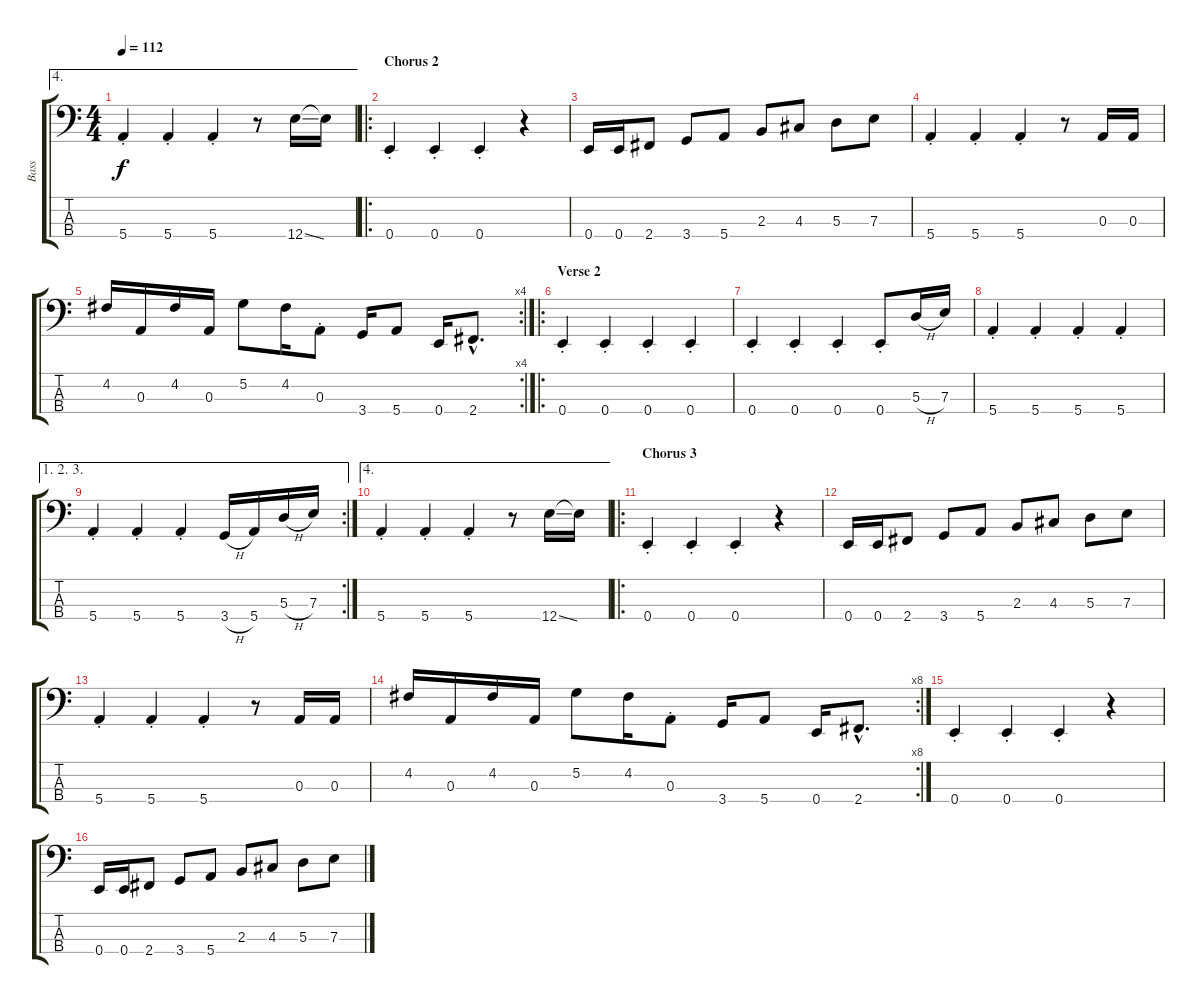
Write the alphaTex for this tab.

\track ("Bass" "Bass") {instrument electricbassfinger}
\staff {score tabs}
\tuning (G2 D2 A1 E1) {hide}
\ae 4
\ts (4 4)
\tempo 112
\clef f4
\ks c
5.4{st}.4{dy f} 5.4{st}.4 5.4{st}.4 r.8 12.4{ss}.16 12.4{t}.16 |
\ro
\section ("" "Chorus 2")
0.4{st}.4 0.4{st}.4 0.4{st}.4 r.4 |
0.4.16 0.4.16 2.4.8 3.4.8 5.4.8 2.3.8 4.3.8 5.3.8 7.3.8 |
5.4{st}.4 5.4{st}.4 5.4{st}.4 r.8 0.3.16 0.3.16 |
\rc 4
4.2.16 0.3.16 4.2.16 0.3.16 5.2.8 4.2.16 0.3{st}.8 3.4.16 5.4.8 0.4.16 2.4{hac}.8{d} |
\ro
\section ("" "Verse 2")
0.4{st}.4 0.4{st}.4 0.4{st}.4 0.4{st}.4 |
0.4{st}.4 0.4{st}.4 0.4{st}.4 0.4{st}.8 5.3{h}.16 7.3.16 |
5.4{st}.4 5.4{st}.4 5.4{st}.4 5.4{st}.4 |
\ae (1 2 3)
\rc 2
5.4{st}.4 5.4{st}.4 5.4{st}.4 3.4{h}.16 5.4.16 5.3{h}.16 7.3.16 |
\ae 4
5.4{st}.4 5.4{st}.4 5.4{st}.4 r.8 12.4{ss}.16 12.4{t}.16 |
\ro
\section ("" "Chorus 3")
0.4{st}.4 0.4{st}.4 0.4{st}.4 r.4 |
0.4.16 0.4.16 2.4.8 3.4.8 5.4.8 2.3.8 4.3.8 5.3.8 7.3.8 |
5.4{st}.4 5.4{st}.4 5.4{st}.4 r.8 0.3.16 0.3.16 |
\rc 8
4.2.16 0.3.16 4.2.16 0.3.16 5.2.8 4.2.16 0.3{st}.8 3.4.16 5.4.8 0.4.16 2.4{hac}.8{d} |
0.4{st}.4{volume 0} 0.4{st}.4 0.4{st}.4 r.4 |
0.4.16 0.4.16 2.4.8 3.4.8 5.4.8 2.3.8 4.3.8 5.3.8 7.3.8
